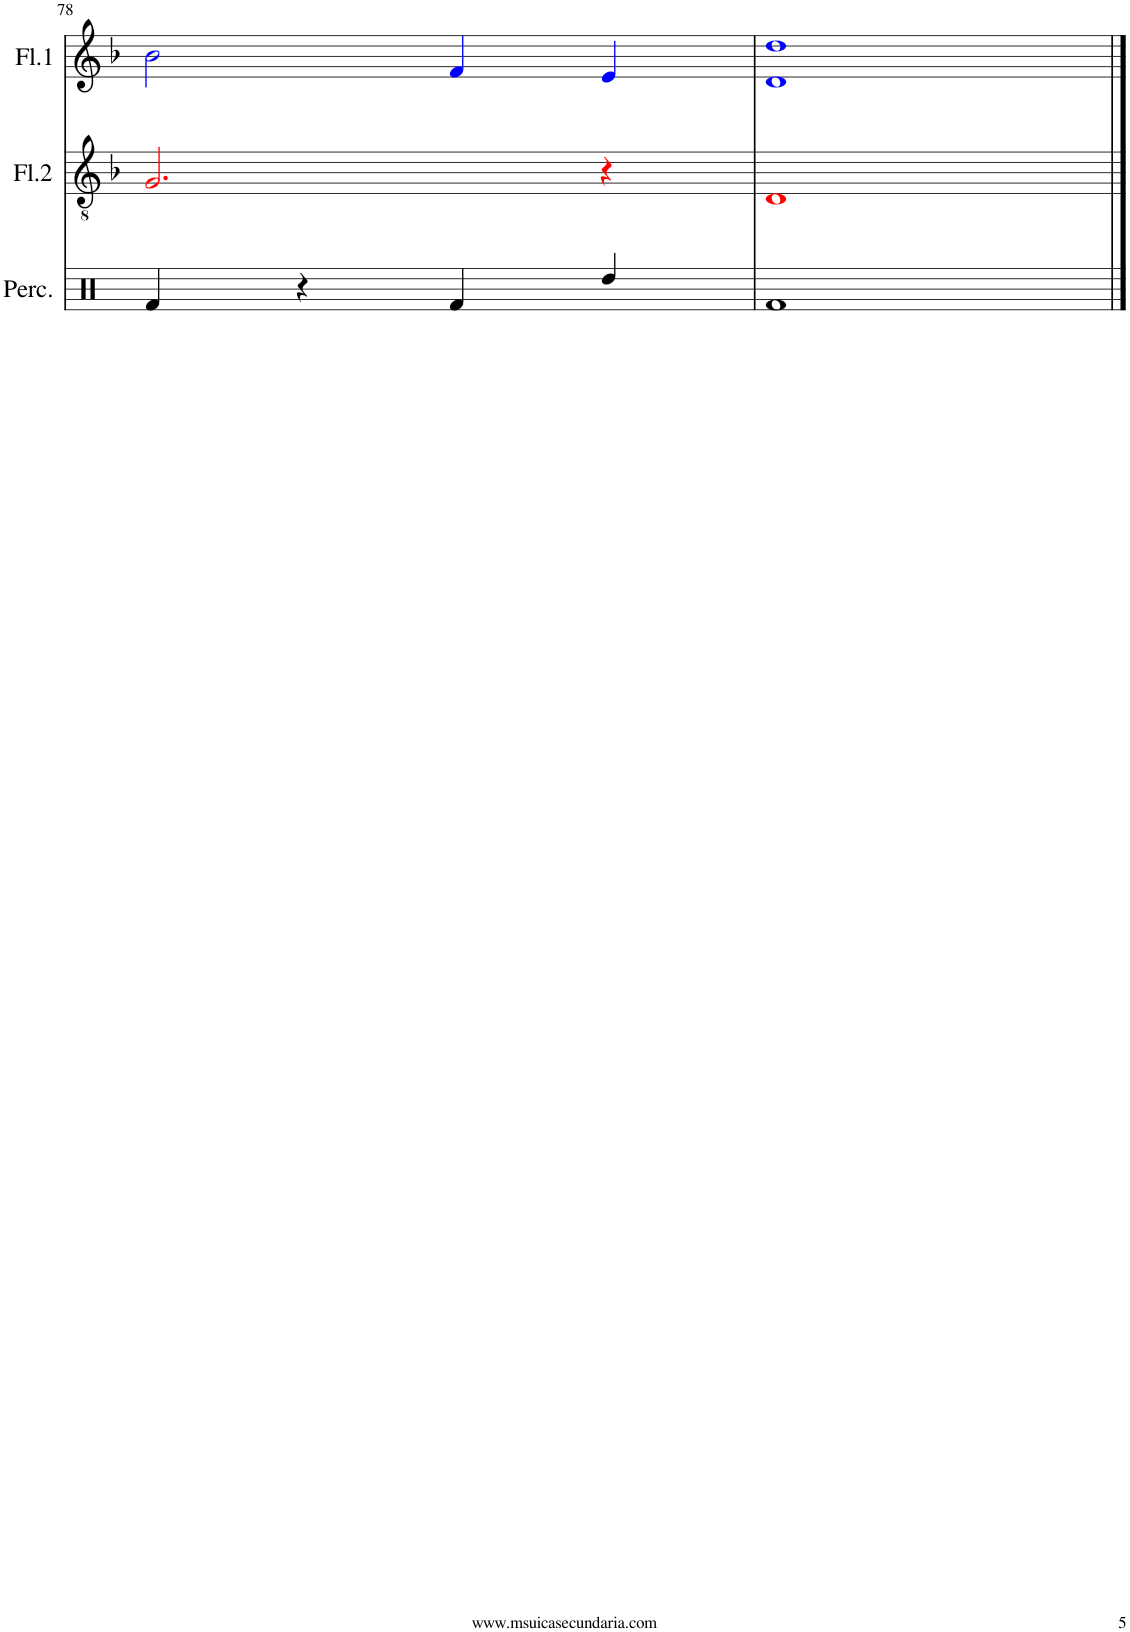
**kern	**kern	**kern
*part3	*part2	*part1
*staff3	*staff2	*staff1
*I"Percusión	*I"Flauta tenor	*I"Flauta dulce
*I'Perc.	*I'Fl.2	*I'Fl.1
!!LO:PB:g=z
*clefX	*clefGv2	*clefG2
*k[]	*k[b-]	*k[b-]
*M4/4	*M4/4	*M4/4
=78	=78	=78
4Rf/	2.Gi/	2b-j\
4r	.	.
4Rf/	.	4fj/
4Rdd/	4r	4ej/
=79	=79	=79
1Rf	1Di	1dj 1ddj
==	==	==
*-	*-	*-
